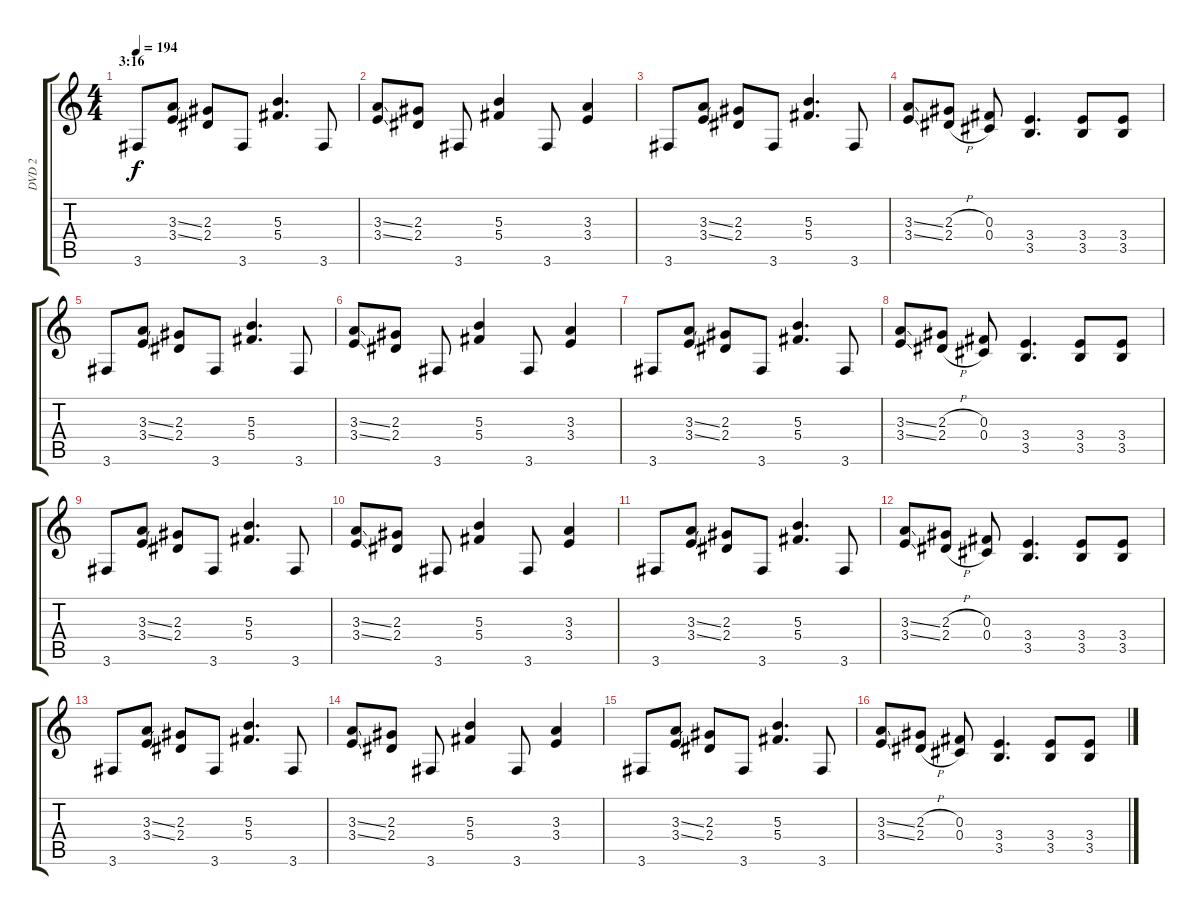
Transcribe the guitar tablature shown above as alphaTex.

\track ("DVD 2" "DVD 2") {mute instrument distortionguitar}
\staff {score tabs}
\tuning (Eb4 Bb3 Gb3 Db3 Ab2 Eb2) {hide}
\ts (4 4)
\section ("" "3:16")
\tempo 194
\clef g2
\ks c
3.6.8{dy f instrument distortionguitar} (3.3{ss} 3.4{ss}).8 (2.3 2.4).8 3.6.8 (5.3 5.4).4{d} 3.6.8 |
(3.3{ss} 3.4{ss}).8 (2.3 2.4).8 3.6.8 (5.3 5.4).4 3.6.8 (3.3 3.4).4 |
3.6.8 (3.3{ss} 3.4{ss}).8 (2.3 2.4).8 3.6.8 (5.3 5.4).4{d} 3.6.8 |
(3.3{ss} 3.4{ss}).8 (2.3{h} 2.4{h}).8 (0.3 0.4).8 (3.4 3.5).4{d} (3.4 3.5).8 (3.4 3.5).8 |
3.6.8 (3.3{ss} 3.4{ss}).8 (2.3 2.4).8 3.6.8 (5.3 5.4).4{d} 3.6.8 |
(3.3{ss} 3.4{ss}).8 (2.3 2.4).8 3.6.8 (5.3 5.4).4 3.6.8 (3.3 3.4).4 |
3.6.8 (3.3{ss} 3.4{ss}).8 (2.3 2.4).8 3.6.8 (5.3 5.4).4{d} 3.6.8 |
(3.3{ss} 3.4{ss}).8 (2.3{h} 2.4{h}).8 (0.3 0.4).8 (3.4 3.5).4{d} (3.4 3.5).8 (3.4 3.5).8 |
3.6.8 (3.3{ss} 3.4{ss}).8 (2.3 2.4).8 3.6.8 (5.3 5.4).4{d} 3.6.8 |
(3.3{ss} 3.4{ss}).8 (2.3 2.4).8 3.6.8 (5.3 5.4).4 3.6.8 (3.3 3.4).4 |
3.6.8 (3.3{ss} 3.4{ss}).8 (2.3 2.4).8 3.6.8 (5.3 5.4).4{d} 3.6.8 |
(3.3{ss} 3.4{ss}).8 (2.3{h} 2.4{h}).8 (0.3 0.4).8 (3.4 3.5).4{d} (3.4 3.5).8 (3.4 3.5).8 |
3.6.8 (3.3{ss} 3.4{ss}).8 (2.3 2.4).8 3.6.8 (5.3 5.4).4{d} 3.6.8 |
(3.3{ss} 3.4{ss}).8 (2.3 2.4).8 3.6.8 (5.3 5.4).4 3.6.8 (3.3 3.4).4 |
3.6.8 (3.3{ss} 3.4{ss}).8 (2.3 2.4).8 3.6.8 (5.3 5.4).4{d} 3.6.8 |
(3.3{ss} 3.4{ss}).8 (2.3{h} 2.4{h}).8 (0.3 0.4).8 (3.4 3.5).4{d} (3.4 3.5).8 (3.4 3.5).8
